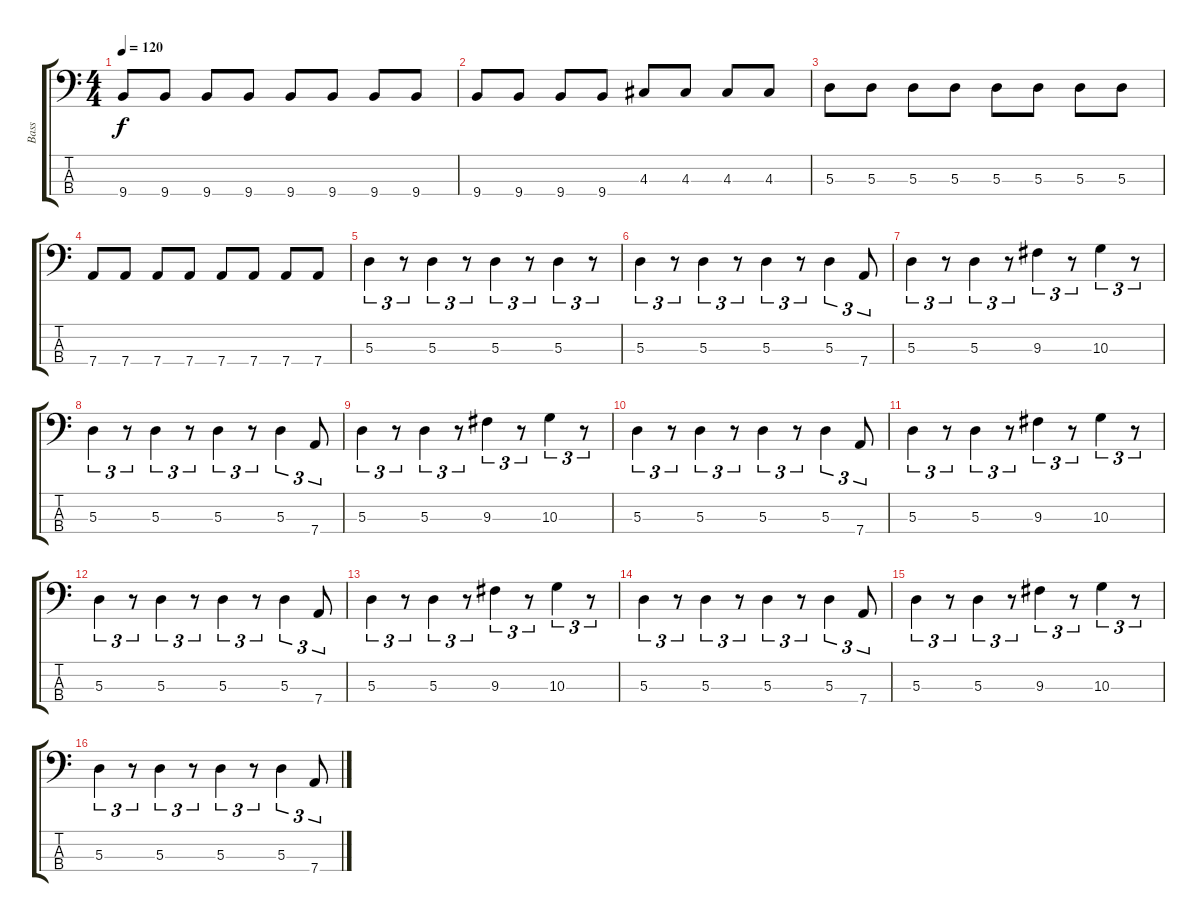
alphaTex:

\track ("Bass" "Bass") {instrument electricbasspick}
\staff {score tabs}
\tuning (G2 D2 A1 D1) {hide}
\ts (4 4)
\tempo 120
\clef f4
\ks c
9.4.8{dy f} 9.4.8 9.4.8 9.4.8 9.4.8 9.4.8 9.4.8 9.4.8 |
9.4.8 9.4.8 9.4.8 9.4.8 4.3.8 4.3.8 4.3.8 4.3.8 |
5.3.8 5.3.8 5.3.8 5.3.8 5.3.8 5.3.8 5.3.8 5.3.8 |
7.4.8 7.4.8 7.4.8 7.4.8 7.4.8 7.4.8 7.4.8 7.4.8 |
5.3.4{tu (3 2)} r.8{tu (3 2)} 5.3.4{tu (3 2)} r.8{tu (3 2)} 5.3.4{tu (3 2)} r.8{tu (3 2)} 5.3.4{tu (3 2)} r.8{tu (3 2)} |
5.3.4{tu (3 2)} r.8{tu (3 2)} 5.3.4{tu (3 2)} r.8{tu (3 2)} 5.3.4{tu (3 2)} r.8{tu (3 2)} 5.3.4{tu (3 2)} 7.4.8{tu (3 2)} |
5.3.4{tu (3 2)} r.8{tu (3 2)} 5.3.4{tu (3 2)} r.8{tu (3 2)} 9.3.4{tu (3 2)} r.8{tu (3 2)} 10.3.4{tu (3 2)} r.8{tu (3 2)} |
5.3.4{tu (3 2)} r.8{tu (3 2)} 5.3.4{tu (3 2)} r.8{tu (3 2)} 5.3.4{tu (3 2)} r.8{tu (3 2)} 5.3.4{tu (3 2)} 7.4.8{tu (3 2)} |
5.3.4{tu (3 2)} r.8{tu (3 2)} 5.3.4{tu (3 2)} r.8{tu (3 2)} 9.3.4{tu (3 2)} r.8{tu (3 2)} 10.3.4{tu (3 2)} r.8{tu (3 2)} |
5.3.4{tu (3 2)} r.8{tu (3 2)} 5.3.4{tu (3 2)} r.8{tu (3 2)} 5.3.4{tu (3 2)} r.8{tu (3 2)} 5.3.4{tu (3 2)} 7.4.8{tu (3 2)} |
5.3.4{tu (3 2)} r.8{tu (3 2)} 5.3.4{tu (3 2)} r.8{tu (3 2)} 9.3.4{tu (3 2)} r.8{tu (3 2)} 10.3.4{tu (3 2)} r.8{tu (3 2)} |
5.3.4{tu (3 2)} r.8{tu (3 2)} 5.3.4{tu (3 2)} r.8{tu (3 2)} 5.3.4{tu (3 2)} r.8{tu (3 2)} 5.3.4{tu (3 2)} 7.4.8{tu (3 2)} |
5.3.4{tu (3 2)} r.8{tu (3 2)} 5.3.4{tu (3 2)} r.8{tu (3 2)} 9.3.4{tu (3 2)} r.8{tu (3 2)} 10.3.4{tu (3 2)} r.8{tu (3 2)} |
5.3.4{tu (3 2)} r.8{tu (3 2)} 5.3.4{tu (3 2)} r.8{tu (3 2)} 5.3.4{tu (3 2)} r.8{tu (3 2)} 5.3.4{tu (3 2)} 7.4.8{tu (3 2)} |
5.3.4{tu (3 2)} r.8{tu (3 2)} 5.3.4{tu (3 2)} r.8{tu (3 2)} 9.3.4{tu (3 2)} r.8{tu (3 2)} 10.3.4{tu (3 2)} r.8{tu (3 2)} |
5.3.4{tu (3 2)} r.8{tu (3 2)} 5.3.4{tu (3 2)} r.8{tu (3 2)} 5.3.4{tu (3 2)} r.8{tu (3 2)} 5.3.4{tu (3 2)} 7.4.8{tu (3 2)}
